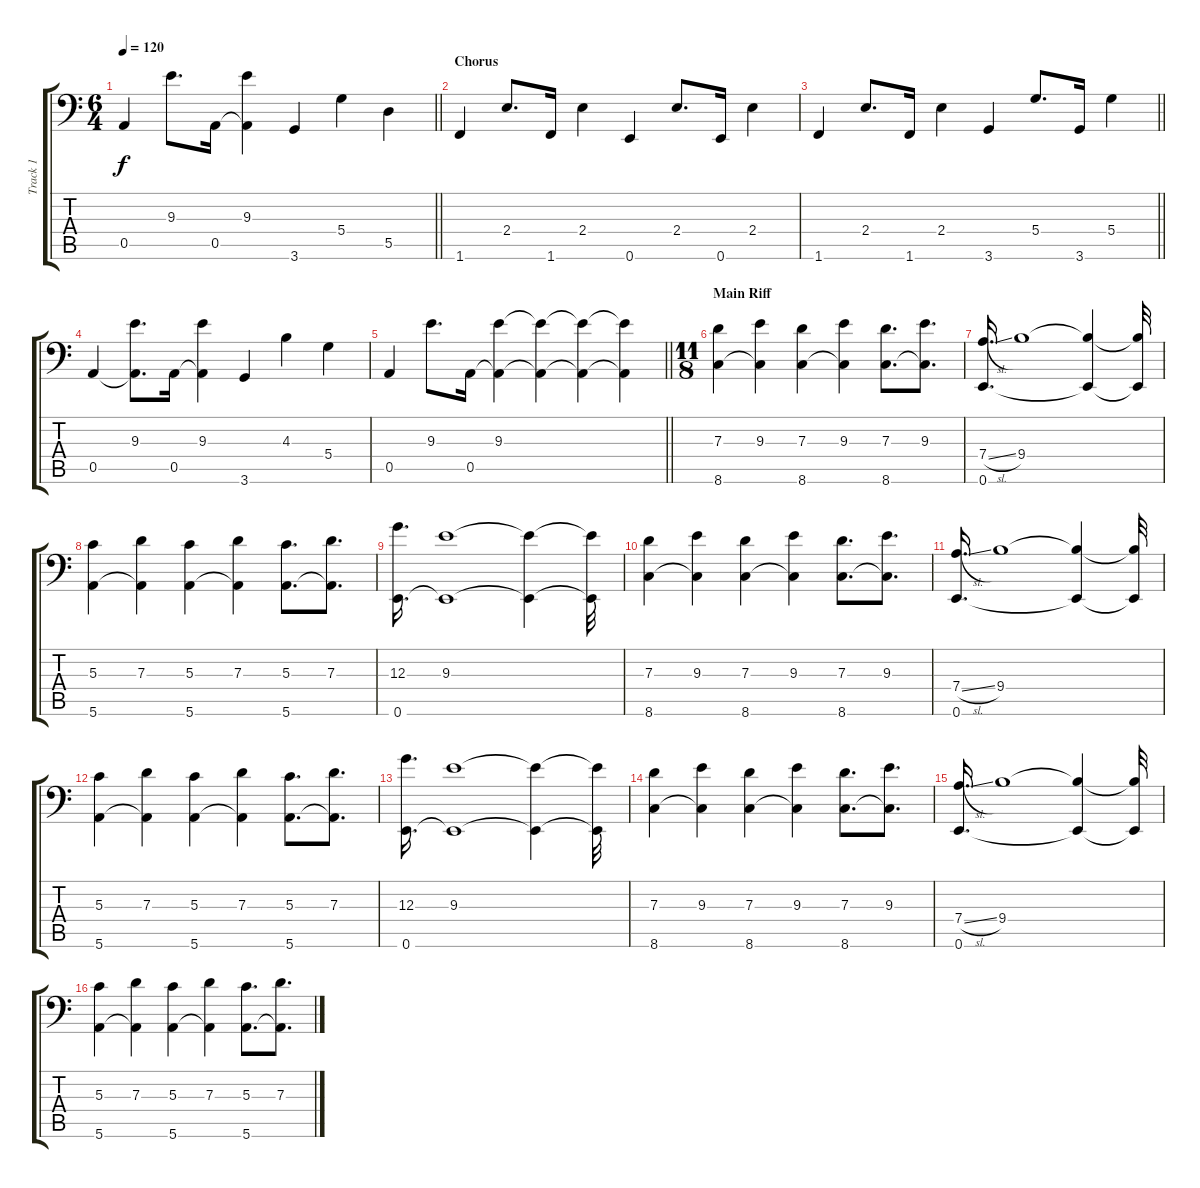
\track ("Track 1" "Track 1") {instrument electricbassfinger}
\staff {score tabs}
\tuning (E3 B2 G2 D2 A1 E1) {hide}
\ts (6 4)
\tempo 120
\clef f4
\barLineRight lightlight
\ks c
0.5.4{dy f} 9.3.8{d} 0.5.16 (9.3 0.5{t}).4 3.6.4 5.4.4 5.5.4 |
\section ("" "Chorus")
1.6.4 2.4.8{d} 1.6.16 2.4.4 0.6.4 2.4.8{d} 0.6.16 2.4.4 |
\barLineRight lightlight
1.6.4 2.4.8{d} 1.6.16 2.4.4 3.6.4 5.4.8{d} 3.6.16 5.4.4 |
0.5.4 (9.3 0.5{t}).8{d} 0.5.16 (9.3 0.5{t}).4 3.6.4 4.3.4 5.4.4 |
\barLineRight lightlight
0.5.4 9.3.8{d} 0.5.16 (9.3 0.5{t}).4 (9.3{t} 0.5{t}).4 (9.3{t} 0.5{t}).4 (9.3{t} 0.5{t}).4 |
\ts (11 8)
\section ("" "Main Riff")
(7.3 8.6).4 (9.3 8.6{t}).4 (7.3 8.6).4 (9.3 8.6{t}).4 (7.3 8.6).8{d} (9.3 8.6{t}).8{d} |
(7.4{sl} 0.6).16{d} 9.4.1 (9.4{t} 0.6{t}).4 (9.4{t} 0.6{t}).32 |
(5.3 5.6).4 (7.3 5.6{t}).4 (5.3 5.6).4 (7.3 5.6{t}).4 (5.3 5.6).8{d} (7.3 5.6{t}).8{d} |
(12.3 0.6).16{d} (9.3 0.6{t}).1 (9.3{t} 0.6{t}).4 (9.3{t} 0.6{t}).32 |
(7.3 8.6).4 (9.3 8.6{t}).4 (7.3 8.6).4 (9.3 8.6{t}).4 (7.3 8.6).8{d} (9.3 8.6{t}).8{d} |
(7.4{sl} 0.6).16{d} 9.4.1 (9.4{t} 0.6{t}).4 (9.4{t} 0.6{t}).32 |
(5.3 5.6).4 (7.3 5.6{t}).4 (5.3 5.6).4 (7.3 5.6{t}).4 (5.3 5.6).8{d} (7.3 5.6{t}).8{d} |
(12.3 0.6).16{d} (9.3 0.6{t}).1 (9.3{t} 0.6{t}).4 (9.3{t} 0.6{t}).32 |
(7.3 8.6).4 (9.3 8.6{t}).4 (7.3 8.6).4 (9.3 8.6{t}).4 (7.3 8.6).8{d} (9.3 8.6{t}).8{d} |
(7.4{sl} 0.6).16{d} 9.4.1 (9.4{t} 0.6{t}).4 (9.4{t} 0.6{t}).32 |
(5.3 5.6).4 (7.3 5.6{t}).4 (5.3 5.6).4 (7.3 5.6{t}).4 (5.3 5.6).8{d} (7.3 5.6{t}).8{d}
